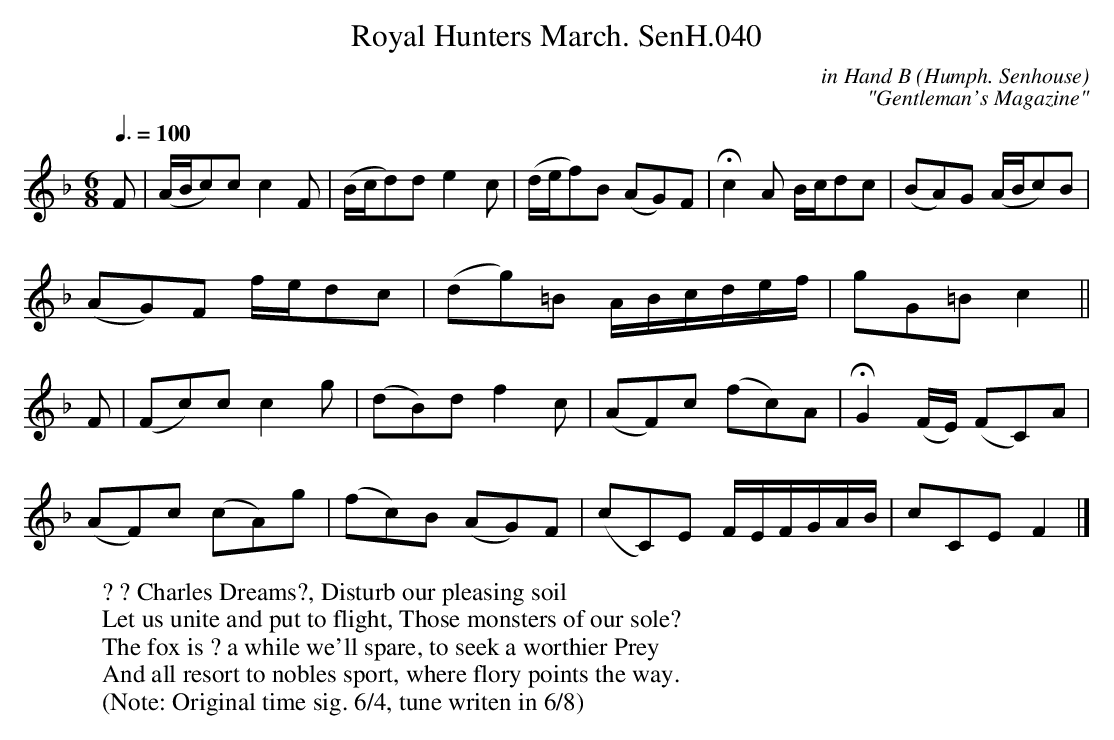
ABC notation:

X:1
T:Royal Hunters March. SenH.040
C:in Hand B (Humph. Senhouse)
Q:3/8=100
M:6/8
L:1/8
C:"Gentleman's Magazine"
K:F
F | (A/B/c)cc2F | (B/c/d)d e2c | (d/e/f)B (AG)F | Hc2 A B/c/dc | (BA)G (A/B/c)B |
(AG)F f/e/dc | (dg)=B A/B/c/d/e/f/ | gG=B c2 ||
F |(Fc)c c2g | (dB)d f2c | (AF)c (fc)A | HG2 (F/E/) (FC)A |
(AF)c  (cA)g | (fc)B (AG)F | (cC)E F/E/F/G/A/B/ | cCE F2 |]
W:? ? Charles Dreams?, Disturb our pleasing soil
W:Let us unite and put to flight, Those monsters of our sole?
W:The fox is ? a while we'll spare, to seek a worthier Prey
W:And all resort to nobles sport, where flory points the way.
W:(Note: Original time sig. 6/4, tune writen in 6/8)
